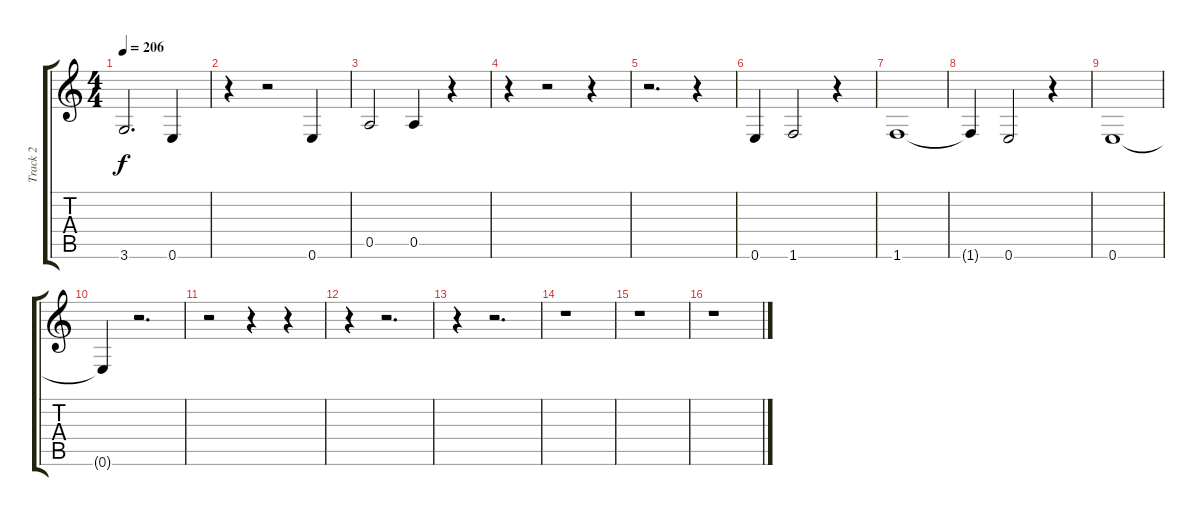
\track ("Track 2" "Track 2") {instrument electricbassfinger}
\staff {score tabs}
\tuning (E4 B3 G3 D3 A2 E2) {hide}
\ts (4 4)
\tempo 206
\clef g2
\ks c
3.6.2{d dy f} 0.6.4 |
r.4 r.2 0.6.4 |
0.5.2 0.5.4 r.4 |
r.4 r.2 r.4 |
r.2{d} r.4 |
0.6.4 1.6.2 r.4 |
1.6.1 |
1.6{t}.4 0.6.2 r.4 |
0.6.1 |
0.6{t}.4 r.2{d} |
r.2 r.4 r.4 |
r.4 r.2{d} |
r.4 r.2{d} |
r.1 |
r.1 |
r.1
